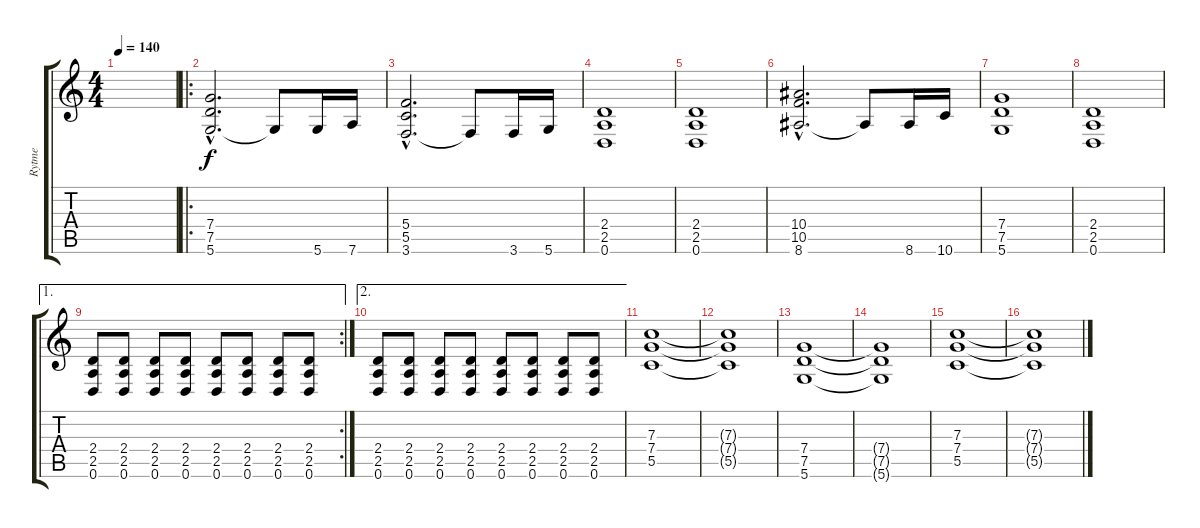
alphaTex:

\track ("Rytme" "Rytme") {instrument distortionguitar}
\staff {score tabs}
\tuning (D4 A3 F3 C3 G2 D2) {hide}
\ts (4 4)
\tempo 140
\clef g2
\ks c
|
\ro
(7.4{hac} 7.5{hac} 5.6{hac}).2{d} 5.6{t}.8 5.6.16 7.6.16 |
(5.4{hac} 5.5{hac} 3.6{hac}).2{d} 3.6{t}.8 3.6.16 5.6.16 |
(2.4 2.5 0.6).1 |
(2.4 2.5 0.6).1 |
(10.4{hac} 10.5{hac} 8.6{hac}).2{d} 8.6{t}.8 8.6.16 10.6.16 |
(7.4 7.5 5.6).1 |
(2.4 2.5 0.6).1 |
\ae 1
\rc 2
(2.4 2.5 0.6).8 (2.4 2.5 0.6).8 (2.4 2.5 0.6).8 (2.4 2.5 0.6).8 (2.4 2.5 0.6).8 (2.4 2.5 0.6).8 (2.4 2.5 0.6).8 (2.4 2.5 0.6).8 |
\ae 2
(2.4 2.5 0.6).8 (2.4 2.5 0.6).8 (2.4 2.5 0.6).8 (2.4 2.5 0.6).8 (2.4 2.5 0.6).8 (2.4 2.5 0.6).8 (2.4 2.5 0.6).8 (2.4 2.5 0.6).8 |
(7.3 7.4 5.5).1 |
(7.3{t} 7.4{t} 5.5{t}).1 |
(7.4 7.5 5.6).1 |
(7.4{t} 7.5{t} 5.6{t}).1 |
(7.3 7.4 5.5).1 |
(7.3{t} 7.4{t} 5.5{t}).1
